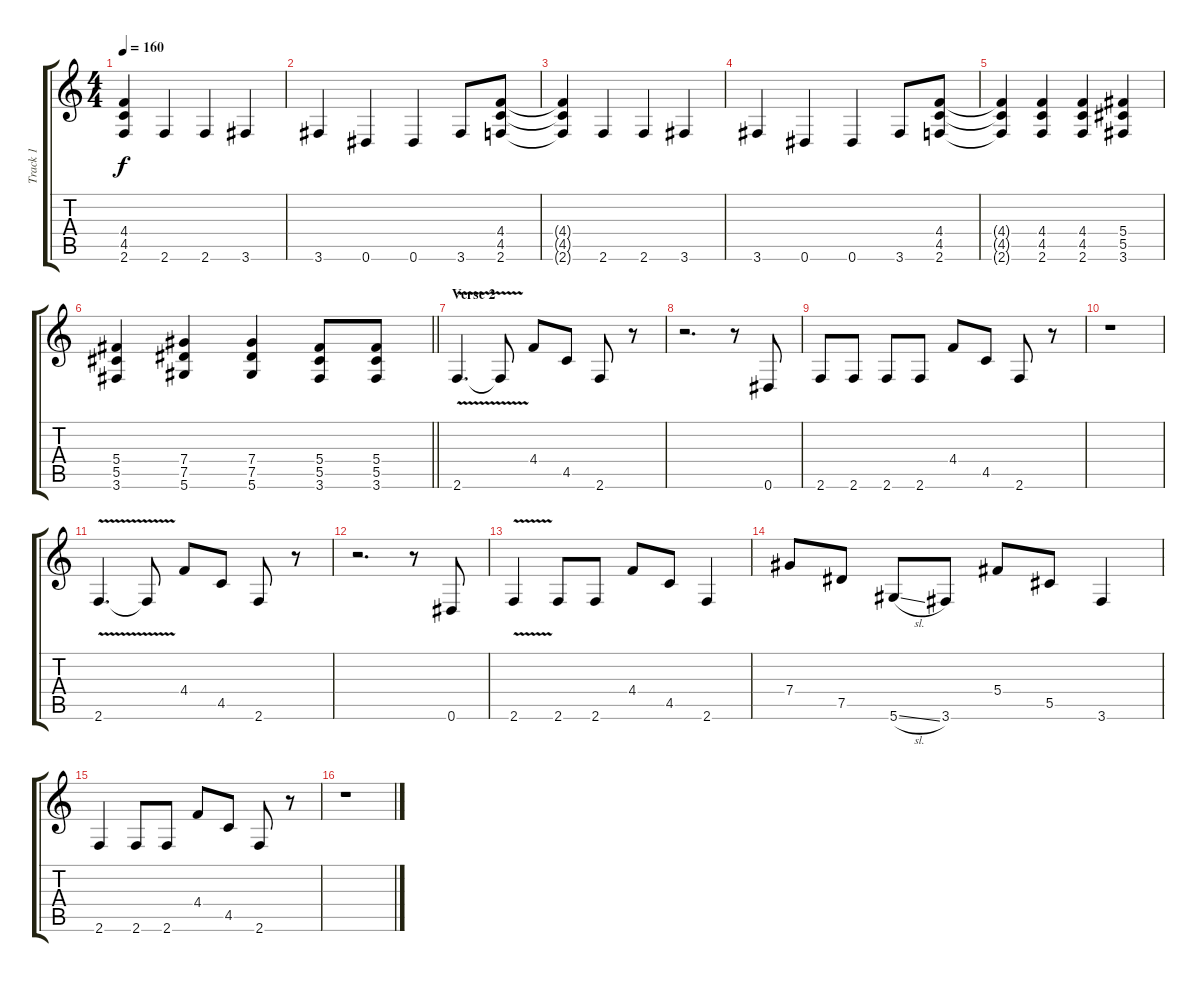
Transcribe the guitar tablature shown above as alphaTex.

\track ("Track 1" "Track 1") {instrument distortionguitar}
\staff {score tabs}
\tuning (Eb4 Bb3 Gb3 Db3 Ab2 Eb2) {hide}
\ts (4 4)
\tempo 160
\clef g2
\ks c
(4.4{t} 4.5{t} 2.6{t}).4{dy f} 2.6.4 2.6.4 3.6.4 |
3.6.4 0.6.4 0.6.4 3.6.8 (4.4 4.5 2.6).8 |
(4.4{t} 4.5{t} 2.6{t}).4 2.6.4 2.6.4 3.6.4 |
3.6.4 0.6.4 0.6.4 3.6.8 (4.4 4.5 2.6).8 |
(4.4{t} 4.5{t} 2.6{t}).4 (4.4 4.5 2.6).4 (4.4 4.5 2.6).4 (5.4 5.5 3.6).4 |
\barLineRight lightlight
(5.4 5.5 3.6).4 (7.4 7.5 5.6).4 (7.4 7.5 5.6).4 (5.4 5.5 3.6).8 (5.4 5.5 3.6).8 |
\section ("" "Verse 2")
2.6{v}.4{d} 2.6{t}.8 4.4.8 4.5.8 2.6.8 r.8 |
r.2{d} r.8 0.6.8 |
2.6.8 2.6.8 2.6.8 2.6.8 4.4.8 4.5.8 2.6.8 r.8 |
r.1 |
2.6{v}.4{d} 2.6{t}.8 4.4.8 4.5.8 2.6.8 r.8 |
r.2{d} r.8 0.6.8 |
2.6{v}.4 2.6.8 2.6.8 4.4.8 4.5.8 2.6.4 |
7.4.8 7.5.8 5.6{sl}.8 3.6.8 5.4.8 5.5.8 3.6.4 |
2.6.4 2.6.8 2.6.8 4.4.8 4.5.8 2.6.8 r.8 |
r.1
